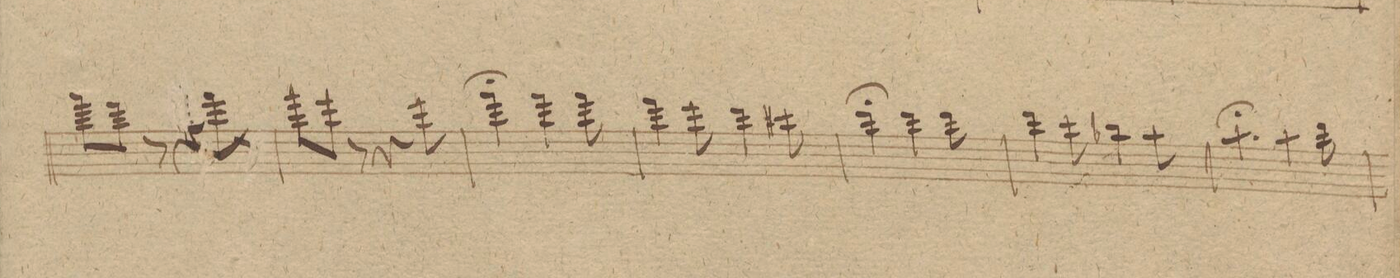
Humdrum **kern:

**kern	**dynam
*I"Flauto 1mo	*
*clefG2	*
*k[]	*
*M6/8	*
8aaa\L	.
8fff\J	.
8r	.
4r	.
8fff\	.
=75	=75
8ggg\L	.
8eee\J	.
8r	.
4r	.
8eee\	.
=76	=76
4.fff;\	.
4fff\	.
8fff\	.
=77	=77
4fff\	.
8eee\	.
4ddd\	.
8ccc#X\	.
=78	=78
4.ddd;\	.
4ddd\	.
8ddd\	.
=79	=79
4ddd\	.
8ccc\	.
4bb-X\	.
8aa\	.
=80	=80
4.aa;\	.
4aa\	.
8ddd\	.
=81	=81
*-	*-
